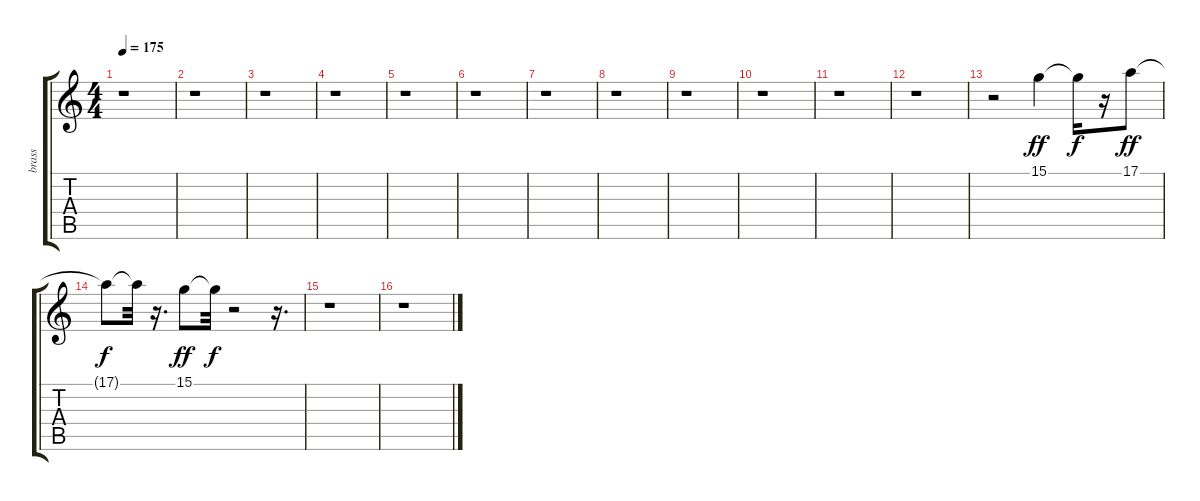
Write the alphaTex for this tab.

\track ("brass" "brass") {instrument synthbrass1}
\staff {score tabs}
\tuning (E4 B3 G3 D3 A2 E2) {hide}
\ts (4 4)
\tempo 175
\clef g2
\ks c
r.1{dy ff} |
r.1 |
r.1 |
r.1 |
r.1 |
r.1 |
r.1 |
r.1 |
r.1 |
r.1 |
r.1 |
r.1 |
r.2 15.1.4 15.1{t}.16{dy f} r.16 17.1.8{dy ff} |
17.1{t}.8{dy f} 17.1{t}.32 r.16{d} 15.1.8{dy ff} 15.1{t}.32{dy f} r.2 r.16{d} |
r.1 |
r.1
